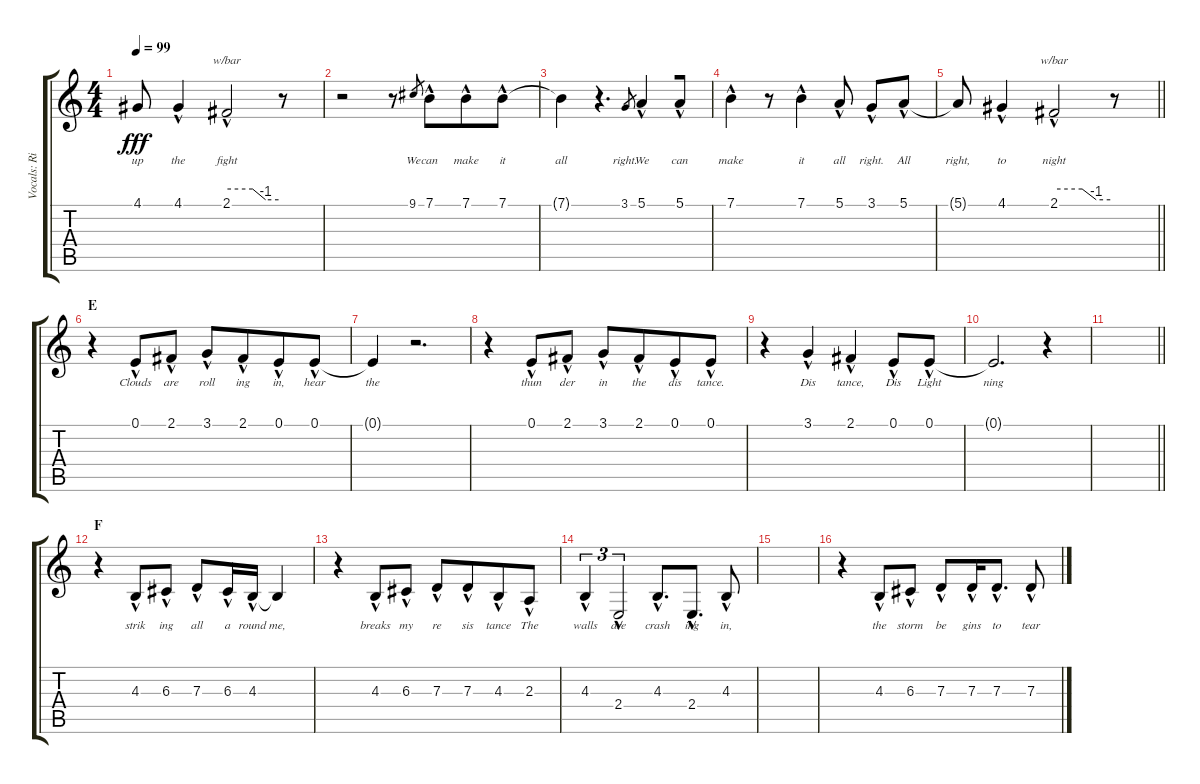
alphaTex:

\track ("Vocals: Rik" "Vocals: Ri") {instrument lead2sawtooth}
\staff {score tabs}
\tuning (E4 B3 G3 D3 A2 E2) {hide}
\ts (4 4)
\tempo 99
\clef g2
\ks c
4.1{t}.8{lyrics (0 "up") lyrics (1 "") lyrics (2 "") lyrics (3 "") lyrics (4 "") dy fff} 4.1{hac}.4{lyrics (0 "the") lyrics (1 "") lyrics (2 "") lyrics (3 "") lyrics (4 "")} 2.1{hac}.2{tbe (custom default 0 0 30 0 45 -4 60 -4) lyrics (0 "fight") lyrics (1 "") lyrics (2 "") lyrics (3 "") lyrics (4 "")} r.8 |
r.2 r.8 9.1.8{lyrics (0 "We") lyrics (1 "") lyrics (2 "") lyrics (3 "") lyrics (4 "") gr} 7.1{hac}.8{lyrics (0 "can") lyrics (1 "") lyrics (2 "") lyrics (3 "") lyrics (4 "") beam merge} 7.1{hac}.8{lyrics (0 "make") lyrics (1 "") lyrics (2 "") lyrics (3 "") lyrics (4 "")} 7.1{hac}.8{lyrics (0 "it") lyrics (1 "") lyrics (2 "") lyrics (3 "") lyrics (4 "")} |
7.1{t}.4{lyrics (0 "all") lyrics (1 "") lyrics (2 "") lyrics (3 "") lyrics (4 "")} r.4{d} 3.1.8{lyrics (0 "right.") lyrics (1 "") lyrics (2 "") lyrics (3 "") lyrics (4 "") gr} 5.1{hac}.4{lyrics (0 "We") lyrics (1 "") lyrics (2 "") lyrics (3 "") lyrics (4 "") beam merge} 5.1{hac}.8{lyrics (0 "can") lyrics (1 "") lyrics (2 "") lyrics (3 "") lyrics (4 "")} |
7.1{hac}.4{lyrics (0 "make") lyrics (1 "") lyrics (2 "") lyrics (3 "") lyrics (4 "") beam merge} r.8 7.1{hac}.4{lyrics (0 "it") lyrics (1 "") lyrics (2 "") lyrics (3 "") lyrics (4 "")} 5.1{hac}.8{lyrics (0 "all") lyrics (1 "") lyrics (2 "") lyrics (3 "") lyrics (4 "")} 3.1{hac}.8{lyrics (0 "right.") lyrics (1 "") lyrics (2 "") lyrics (3 "") lyrics (4 "")} 5.1{hac}.8{lyrics (0 "All") lyrics (1 "") lyrics (2 "") lyrics (3 "") lyrics (4 "")} |
\barLineRight lightlight
5.1{t}.8{lyrics (0 "right,") lyrics (1 "") lyrics (2 "") lyrics (3 "") lyrics (4 "")} 4.1{hac}.4{lyrics (0 "to") lyrics (1 "") lyrics (2 "") lyrics (3 "") lyrics (4 "")} 2.1{hac}.2{tbe (custom default 0 0 30 0 45 -4 60 -4) lyrics (0 "night") lyrics (1 "") lyrics (2 "") lyrics (3 "") lyrics (4 "")} r.8 |
\section ("" "E")
r.4 0.1{hac}.8{lyrics (0 "Clouds") lyrics (1 "") lyrics (2 "") lyrics (3 "") lyrics (4 "")} 2.1{hac}.8{lyrics (0 "are") lyrics (1 "") lyrics (2 "") lyrics (3 "") lyrics (4 "")} 3.1{hac}.8{lyrics (0 "roll") lyrics (1 "") lyrics (2 "") lyrics (3 "") lyrics (4 "")} 2.1{hac}.8{lyrics (0 "ing") lyrics (1 "") lyrics (2 "") lyrics (3 "") lyrics (4 "") beam merge} 0.1{hac}.8{lyrics (0 "in,") lyrics (1 "") lyrics (2 "") lyrics (3 "") lyrics (4 "")} 0.1{hac}.8{lyrics (0 "hear") lyrics (1 "") lyrics (2 "") lyrics (3 "") lyrics (4 "")} |
0.1{t}.4{lyrics (0 "the") lyrics (1 "") lyrics (2 "") lyrics (3 "") lyrics (4 "")} r.2{d} |
r.4 0.1{hac}.8{lyrics (0 "thun") lyrics (1 "") lyrics (2 "") lyrics (3 "") lyrics (4 "")} 2.1{hac}.8{lyrics (0 "der") lyrics (1 "") lyrics (2 "") lyrics (3 "") lyrics (4 "")} 3.1{hac}.8{lyrics (0 "in") lyrics (1 "") lyrics (2 "") lyrics (3 "") lyrics (4 "")} 2.1{hac}.8{lyrics (0 "the") lyrics (1 "") lyrics (2 "") lyrics (3 "") lyrics (4 "") beam merge} 0.1{hac}.8{lyrics (0 "dis") lyrics (1 "") lyrics (2 "") lyrics (3 "") lyrics (4 "")} 0.1{hac}.8{lyrics (0 "tance.") lyrics (1 "") lyrics (2 "") lyrics (3 "") lyrics (4 "")} |
r.4 3.1{hac}.4{lyrics (0 "Dis") lyrics (1 "") lyrics (2 "") lyrics (3 "") lyrics (4 "")} 2.1{hac}.4{lyrics (0 "tance,") lyrics (1 "") lyrics (2 "") lyrics (3 "") lyrics (4 "") beam merge} 0.1{hac}.8{lyrics (0 "Dis") lyrics (1 "") lyrics (2 "") lyrics (3 "") lyrics (4 "")} 0.1{hac}.8{lyrics (0 "Light") lyrics (1 "") lyrics (2 "") lyrics (3 "") lyrics (4 "")} |
0.1{t}.2{d lyrics (0 "ning") lyrics (1 "") lyrics (2 "") lyrics (3 "") lyrics (4 "")} r.4 |
\barLineRight lightlight
|
\section ("" "F")
r.4{volume 16 balance 8} 4.3{hac}.8{lyrics (0 "strik") lyrics (1 "") lyrics (2 "") lyrics (3 "") lyrics (4 "")} 6.3{hac}.8{lyrics (0 "ing") lyrics (1 "") lyrics (2 "") lyrics (3 "") lyrics (4 "")} 7.3{hac}.8{lyrics (0 "all") lyrics (1 "") lyrics (2 "") lyrics (3 "") lyrics (4 "")} 6.3{hac}.16{lyrics (0 "a") lyrics (1 "") lyrics (2 "") lyrics (3 "") lyrics (4 "")} 4.3{hac}.16{lyrics (0 "round") lyrics (1 "") lyrics (2 "") lyrics (3 "") lyrics (4 "")} 4.3{t}.4{lyrics (0 "me,") lyrics (1 "") lyrics (2 "") lyrics (3 "") lyrics (4 "")} |
r.4 4.3{hac}.8{lyrics (0 "breaks") lyrics (1 "") lyrics (2 "") lyrics (3 "") lyrics (4 "")} 6.3{hac}.8{lyrics (0 "my") lyrics (1 "") lyrics (2 "") lyrics (3 "") lyrics (4 "")} 7.3{hac}.8{lyrics (0 "re") lyrics (1 "") lyrics (2 "") lyrics (3 "") lyrics (4 "")} 7.3{hac}.8{lyrics (0 "sis") lyrics (1 "") lyrics (2 "") lyrics (3 "") lyrics (4 "") beam merge} 4.3{hac}.8{lyrics (0 "tance") lyrics (1 "") lyrics (2 "") lyrics (3 "") lyrics (4 "")} 2.3{hac}.8{lyrics (0 "The") lyrics (1 "") lyrics (2 "") lyrics (3 "") lyrics (4 "")} |
4.3{hac}.4{tu (3 2) lyrics (0 "walls") lyrics (1 "") lyrics (2 "") lyrics (3 "") lyrics (4 "")} 2.4{hac}.2{tu (3 2) lyrics (0 "are") lyrics (1 "") lyrics (2 "") lyrics (3 "") lyrics (4 "")} 4.3{hac}.8{d lyrics (0 "crash") lyrics (1 "") lyrics (2 "") lyrics (3 "") lyrics (4 "")} 2.4{hac}.8{d lyrics (0 "ing") lyrics (1 "") lyrics (2 "") lyrics (3 "") lyrics (4 "")} 4.3{hac}.8{lyrics (0 "in,") lyrics (1 "") lyrics (2 "") lyrics (3 "") lyrics (4 "")} |
|
r.4 4.3{hac}.8{lyrics (0 "the") lyrics (1 "") lyrics (2 "") lyrics (3 "") lyrics (4 "")} 6.3{hac}.8{lyrics (0 "storm") lyrics (1 "") lyrics (2 "") lyrics (3 "") lyrics (4 "")} 7.3{hac}.8{lyrics (0 "be") lyrics (1 "") lyrics (2 "") lyrics (3 "") lyrics (4 "")} 7.3{hac}.16{lyrics (0 "gins") lyrics (1 "") lyrics (2 "") lyrics (3 "") lyrics (4 "")} 7.3{hac}.8{d lyrics (0 "to") lyrics (1 "") lyrics (2 "") lyrics (3 "") lyrics (4 "")} 7.3{hac}.8{lyrics (0 "tear") lyrics (1 "") lyrics (2 "") lyrics (3 "") lyrics (4 "")}
